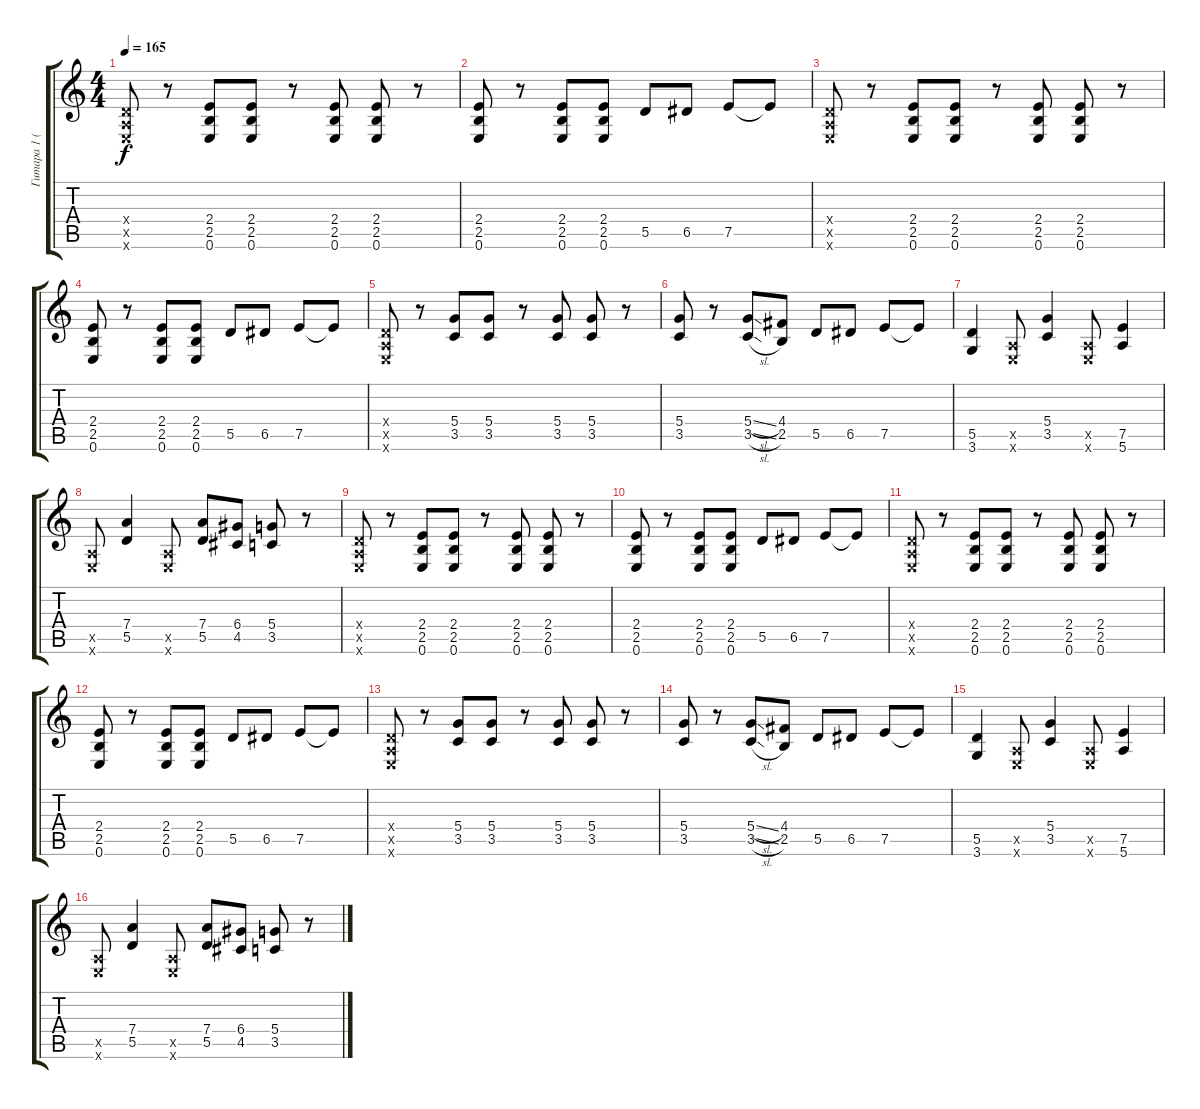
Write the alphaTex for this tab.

\track ("Гитара 1 (вариант)" "Гитара 1 (") {instrument distortionguitar}
\staff {score tabs}
\tuning (E4 B3 G3 D3 A2 E2) {hide}
\ts (4 4)
\tempo 165
\clef g2
\ks c
(0.4{x} 0.5{x} 0.6{x}).8{dy f} r.8 (2.4 2.5 0.6).8 (2.4 2.5 0.6).8 r.8 (2.4 2.5 0.6).8 (2.4 2.5 0.6).8 r.8 |
(2.4 2.5 0.6).8 r.8 (2.4 2.5 0.6).8 (2.4 2.5 0.6).8 5.5.8 6.5.8 7.5.8 7.5{t}.8 |
(0.4{x} 0.5{x} 0.6{x}).8 r.8 (2.4 2.5 0.6).8 (2.4 2.5 0.6).8 r.8 (2.4 2.5 0.6).8 (2.4 2.5 0.6).8 r.8 |
(2.4 2.5 0.6).8 r.8 (2.4 2.5 0.6).8 (2.4 2.5 0.6).8 5.5.8 6.5.8 7.5.8 7.5{t}.8 |
(0.4{x} 0.5{x} 0.6{x}).8 r.8 (5.4 3.5).8 (5.4 3.5).8 r.8 (5.4 3.5).8 (5.4 3.5).8 r.8 |
(5.4 3.5).8 r.8 (5.4{sl} 3.5{sl}).8 (4.4 2.5).8 5.5.8 6.5.8 7.5.8 7.5{t}.8 |
(5.5 3.6).4 (0.5{x} 0.6{x}).8 (5.4 3.5).4 (0.5{x} 0.6{x}).8 (7.5 5.6).4 |
(0.5{x} 0.6{x}).8 (7.4 5.5).4 (0.5{x} 0.6{x}).8 (7.4 5.5).8 (6.4 4.5).8 (5.4 3.5).8 r.8 |
(0.4{x} 0.5{x} 0.6{x}).8 r.8 (2.4 2.5 0.6).8 (2.4 2.5 0.6).8 r.8 (2.4 2.5 0.6).8 (2.4 2.5 0.6).8 r.8 |
(2.4 2.5 0.6).8 r.8 (2.4 2.5 0.6).8 (2.4 2.5 0.6).8 5.5.8 6.5.8 7.5.8 7.5{t}.8 |
(0.4{x} 0.5{x} 0.6{x}).8 r.8 (2.4 2.5 0.6).8 (2.4 2.5 0.6).8 r.8 (2.4 2.5 0.6).8 (2.4 2.5 0.6).8 r.8 |
(2.4 2.5 0.6).8 r.8 (2.4 2.5 0.6).8 (2.4 2.5 0.6).8 5.5.8 6.5.8 7.5.8 7.5{t}.8 |
(0.4{x} 0.5{x} 0.6{x}).8 r.8 (5.4 3.5).8 (5.4 3.5).8 r.8 (5.4 3.5).8 (5.4 3.5).8 r.8 |
(5.4 3.5).8 r.8 (5.4{sl} 3.5{sl}).8 (4.4 2.5).8 5.5.8 6.5.8 7.5.8 7.5{t}.8 |
(5.5 3.6).4 (0.5{x} 0.6{x}).8 (5.4 3.5).4 (0.5{x} 0.6{x}).8 (7.5 5.6).4 |
(0.5{x} 0.6{x}).8 (7.4 5.5).4 (0.5{x} 0.6{x}).8 (7.4 5.5).8 (6.4 4.5).8 (5.4 3.5).8 r.8
